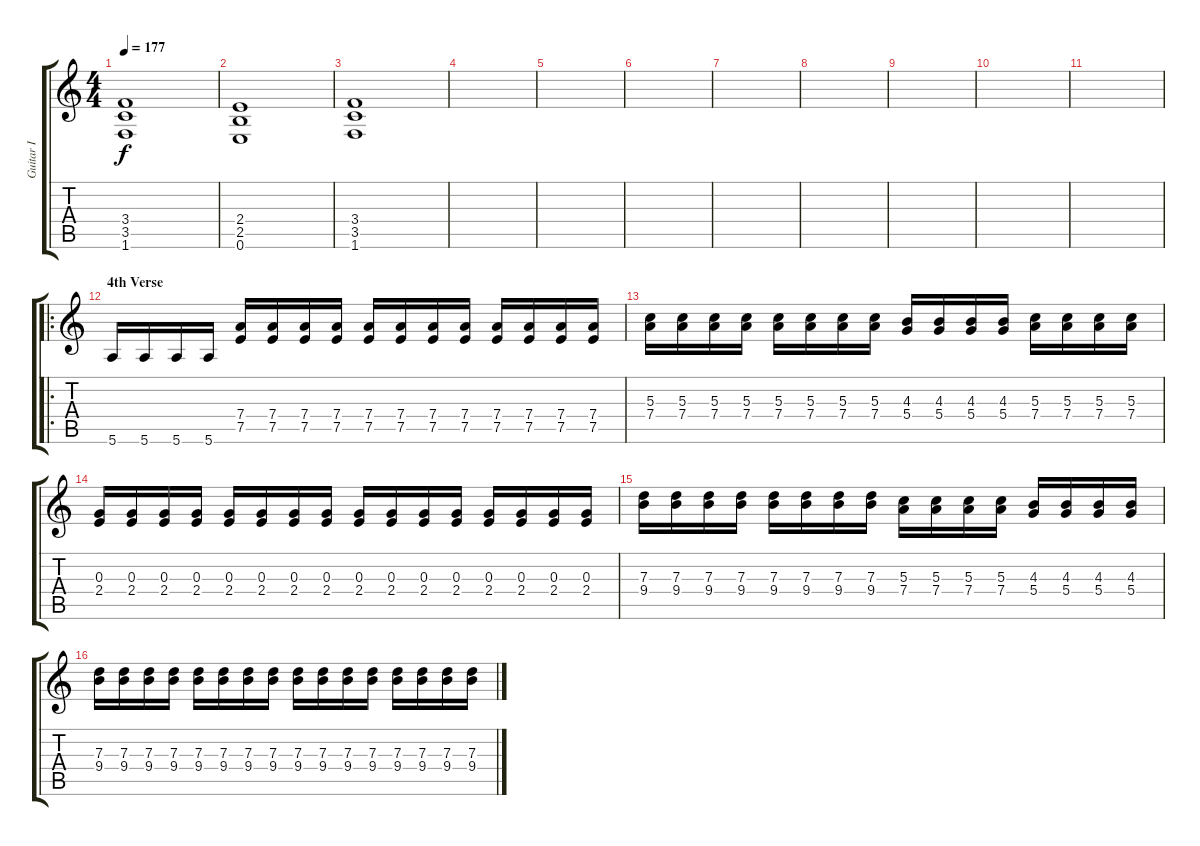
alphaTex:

\track ("Guitar I" "Guitar I") {instrument distortionguitar}
\staff {score tabs}
\tuning (E4 B3 G3 D3 A2 E2) {hide}
\ts (4 4)
\tempo 177
\clef g2
\ks c
(3.4{t} 3.5{t} 1.6{t}).1{dy f} |
(2.4 2.5 0.6).1 |
(3.4 3.5 1.6).1 |
|
|
|
|
|
|
|
|
\ro
\section ("" "4th Verse")
5.6.16 5.6.16 5.6.16 5.6.16 (7.4 7.5).16 (7.4 7.5).16 (7.4 7.5).16 (7.4 7.5).16 (7.4 7.5).16 (7.4 7.5).16 (7.4 7.5).16 (7.4 7.5).16 (7.4 7.5).16 (7.4 7.5).16 (7.4 7.5).16 (7.4 7.5).16 |
(5.3 7.4).16 (5.3 7.4).16 (5.3 7.4).16 (5.3 7.4).16 (5.3 7.4).16 (5.3 7.4).16 (5.3 7.4).16 (5.3 7.4).16 (4.3 5.4).16 (4.3 5.4).16 (4.3 5.4).16 (4.3 5.4).16 (5.3 7.4).16 (5.3 7.4).16 (5.3 7.4).16 (5.3 7.4).16 |
(0.3 2.4).16 (0.3 2.4).16 (0.3 2.4).16 (0.3 2.4).16 (0.3 2.4).16 (0.3 2.4).16 (0.3 2.4).16 (0.3 2.4).16 (0.3 2.4).16 (0.3 2.4).16 (0.3 2.4).16 (0.3 2.4).16 (0.3 2.4).16 (0.3 2.4).16 (0.3 2.4).16 (0.3 2.4).16 |
(7.3 9.4).16 (7.3 9.4).16 (7.3 9.4).16 (7.3 9.4).16 (7.3 9.4).16 (7.3 9.4).16 (7.3 9.4).16 (7.3 9.4).16 (5.3 7.4).16 (5.3 7.4).16 (5.3 7.4).16 (5.3 7.4).16 (4.3 5.4).16 (4.3 5.4).16 (4.3 5.4).16 (4.3 5.4).16 |
(7.3 9.4).16 (7.3 9.4).16 (7.3 9.4).16 (7.3 9.4).16 (7.3 9.4).16 (7.3 9.4).16 (7.3 9.4).16 (7.3 9.4).16 (7.3 9.4).16 (7.3 9.4).16 (7.3 9.4).16 (7.3 9.4).16 (7.3 9.4).16 (7.3 9.4).16 (7.3 9.4).16 (7.3 9.4).16
